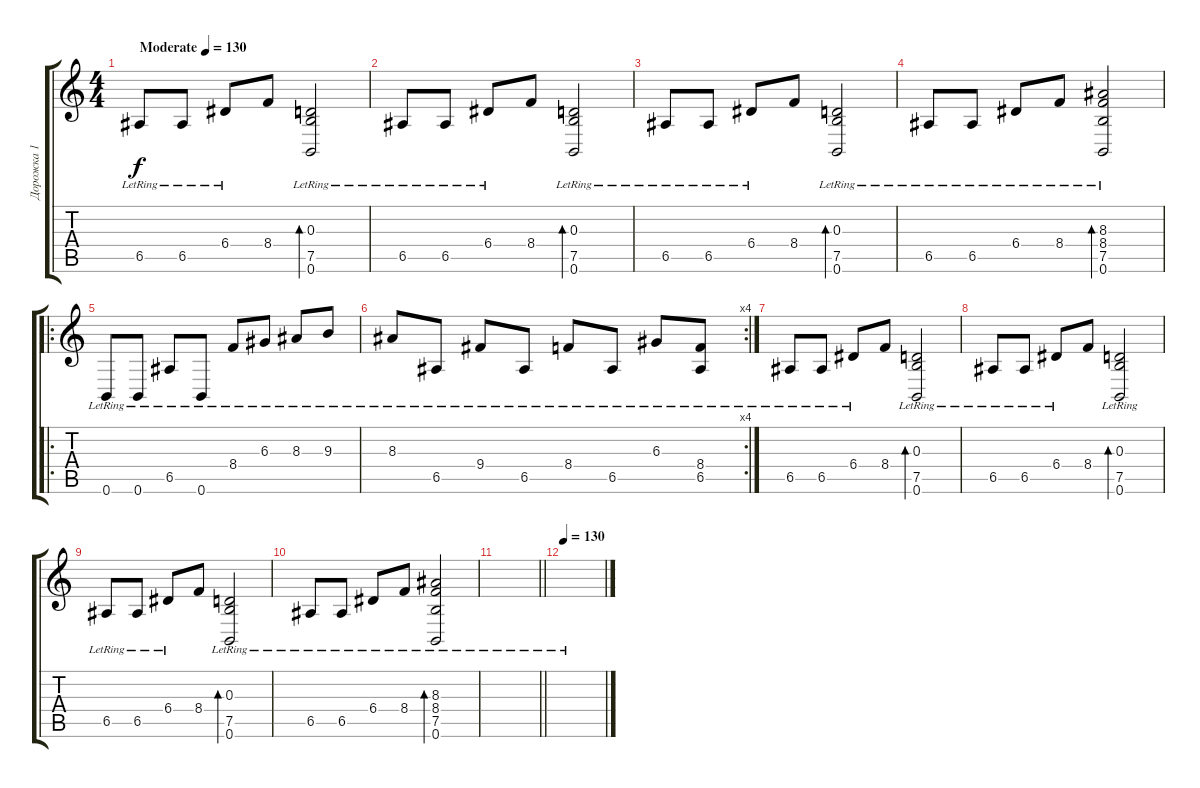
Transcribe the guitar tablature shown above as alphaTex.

\track ("Дорожка 1" "Дорожка 1") {instrument acousticguitarsteel}
\staff {score tabs}
\tuning (B3 Gb3 D3 A2 E2 B1) {hide}
\ts (4 4)
\tempo (130 "Moderate")
\tempo 100
\tempo (130 "Moderate")
\clef g2
\ks c
6.5{lr}.8{dy f instrument acousticguitarsteel} 6.5{lr}.8 6.4{lr}.8 8.4.8 (0.3{lr} 7.5{lr} 0.6{lr}).2{bd 30} |
6.5{lr}.8 6.5{lr}.8 6.4{lr}.8 8.4.8 (0.3{lr} 7.5{lr} 0.6{lr}).2{bd 30} |
6.5{lr}.8 6.5{lr}.8 6.4{lr}.8 8.4.8 (0.3{lr} 7.5{lr} 0.6{lr}).2{bd 30} |
6.5{lr}.8 6.5{lr}.8 6.4{lr}.8 8.4{lr}.8 (8.3{lr} 8.4{lr} 7.5{lr} 0.6{lr}).2{bd 30} |
\ro
0.6{lr}.8 0.6{lr}.8 6.5{lr}.8 0.6{lr}.8 8.4{lr}.8 6.3{lr}.8 8.3{lr}.8 9.3{lr}.8 |
\rc 4
8.3{lr}.8 6.5{lr}.8 9.4{lr}.8 6.5{lr}.8 8.4{lr}.8 6.5{lr}.8 6.3{lr}.8 (8.4{lr} 6.5{lr}).8 |
6.5{lr}.8 6.5{lr}.8 6.4{lr}.8 8.4.8 (0.3{lr} 7.5{lr} 0.6{lr}).2{bd 30} |
6.5{lr}.8 6.5{lr}.8 6.4{lr}.8 8.4.8 (0.3{lr} 7.5{lr} 0.6{lr}).2{bd 30} |
6.5{lr}.8 6.5{lr}.8 6.4{lr}.8 8.4.8 (0.3{lr} 7.5{lr} 0.6{lr}).2{bd 30} |
6.5{lr}.8 6.5{lr}.8 6.4{lr}.8 8.4{lr}.8 (8.3{lr} 8.4{lr} 7.5{lr} 0.6{lr}).2{bd 30} |
\barLineRight lightlight
|
\tempo 130
